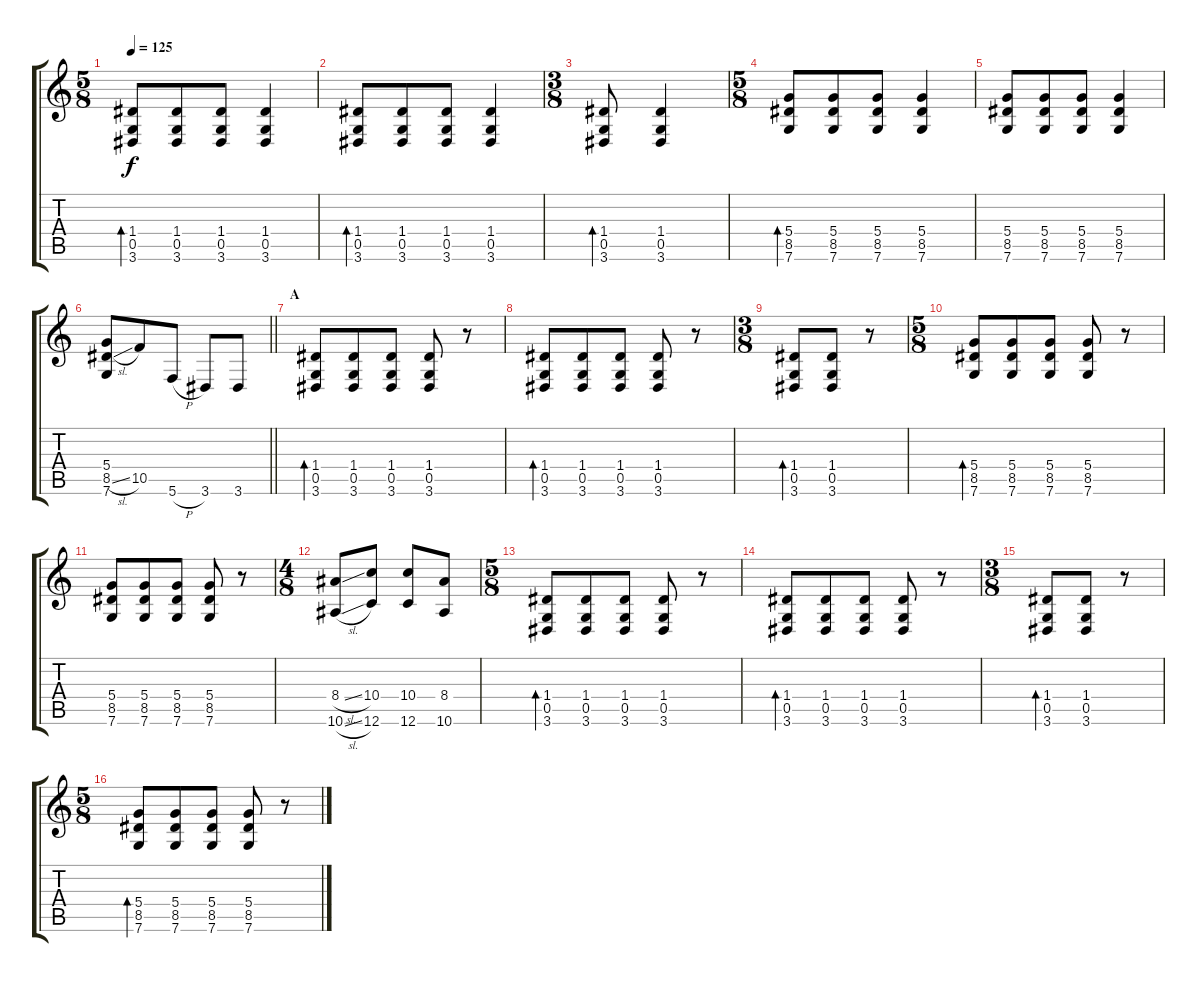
\track "" {instrument electricguitarmuted}
\staff {score tabs}
\tuning (G4 E4 A3 D3 G2 C2) {hide}
\ts (5 8)
\tempo 125
\clef g2
\ks c
(1.4 0.5 3.6).8{bd 240 dy f} (1.4 0.5 3.6).8 (1.4 0.5 3.6).8 (1.4 0.5 3.6).4 |
(1.4 0.5 3.6).8{bd 240} (1.4 0.5 3.6).8 (1.4 0.5 3.6).8 (1.4 0.5 3.6).4 |
\ts (3 8)
(1.4 0.5 3.6).8{bd 240} (1.4 0.5 3.6).4 |
\ts (5 8)
(5.4 8.5 7.6).8{bd 240} (5.4 8.5 7.6).8 (5.4 8.5 7.6).8 (5.4 8.5 7.6).4 |
(5.4 8.5 7.6).8 (5.4 8.5 7.6).8 (5.4 8.5 7.6).8 (5.4 8.5 7.6).4 |
\barLineRight lightlight
(5.4 8.5{sl} 7.6).8 10.5.8 5.6{h}.8 3.6.8 3.6.8 |
\section ("" "A")
(1.4 0.5 3.6).8{bd 240 instrument electricguitarmuted} (1.4 0.5 3.6).8 (1.4 0.5 3.6).8 (1.4 0.5 3.6).8 r.8 |
(1.4 0.5 3.6).8{bd 240} (1.4 0.5 3.6).8 (1.4 0.5 3.6).8 (1.4 0.5 3.6).8 r.8 |
\ts (3 8)
(1.4 0.5 3.6).8{bd 240} (1.4 0.5 3.6).8 r.8 |
\ts (5 8)
(5.4 8.5 7.6).8{bd 240} (5.4 8.5 7.6).8 (5.4 8.5 7.6).8 (5.4 8.5 7.6).8 r.8 |
(5.4 8.5 7.6).8 (5.4 8.5 7.6).8 (5.4 8.5 7.6).8 (5.4 8.5 7.6).8 r.8 |
\ts (4 8)
(8.4{sl} 10.6{sl}).8 (10.4 12.6).8 (10.4 12.6).8 (8.4 10.6).8 |
\ts (5 8)
(1.4 0.5 3.6).8{bd 240} (1.4 0.5 3.6).8 (1.4 0.5 3.6).8 (1.4 0.5 3.6).8 r.8 |
(1.4 0.5 3.6).8{bd 240} (1.4 0.5 3.6).8 (1.4 0.5 3.6).8 (1.4 0.5 3.6).8 r.8 |
\ts (3 8)
(1.4 0.5 3.6).8{bd 240} (1.4 0.5 3.6).8 r.8 |
\ts (5 8)
(5.4 8.5 7.6).8{bd 240} (5.4 8.5 7.6).8 (5.4 8.5 7.6).8 (5.4 8.5 7.6).8 r.8
